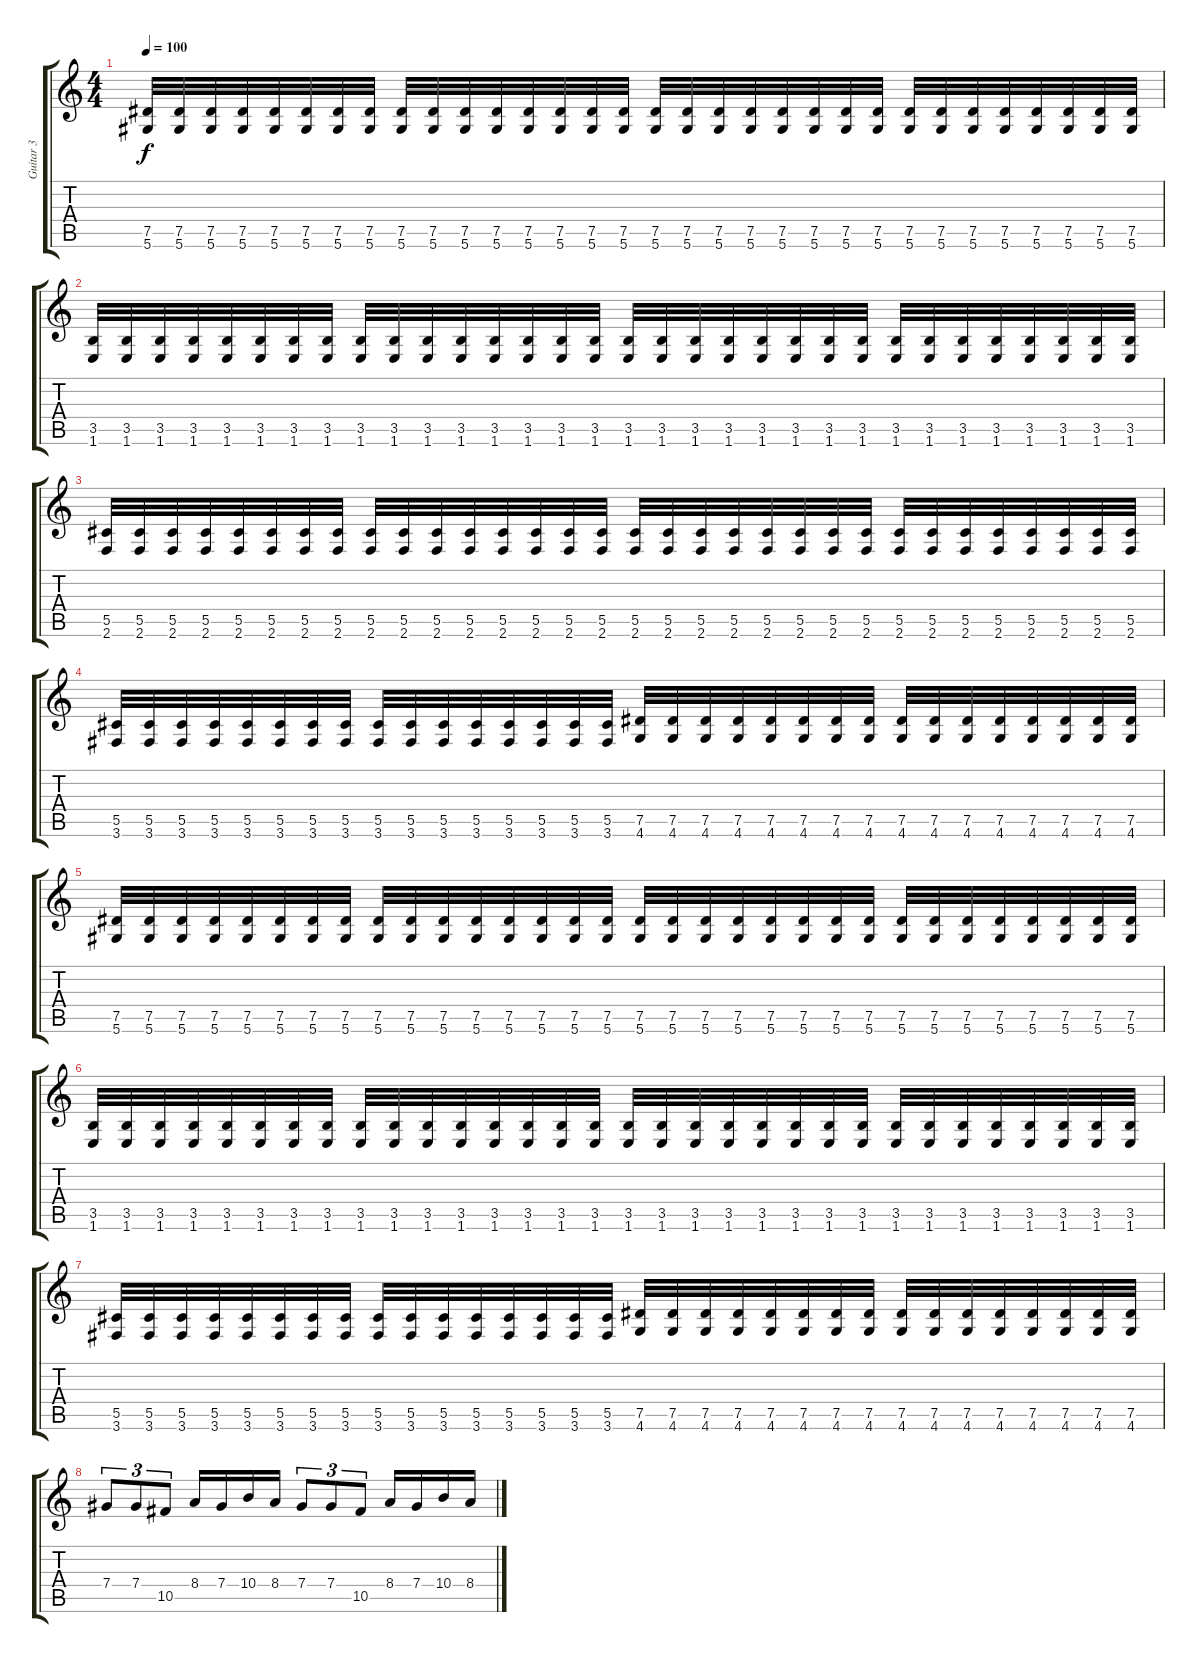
\track ("Guitar 3" "Guitar 3") {instrument distortionguitar}
\staff {score tabs}
\tuning (Eb4 Bb3 Gb3 Db3 Ab2 Eb2) {hide}
\ts (4 4)
\tempo 100
\clef g2
\ks c
(7.5 5.6).32{dy f} (7.5 5.6).32 (7.5 5.6).32 (7.5 5.6).32 (7.5 5.6).32 (7.5 5.6).32 (7.5 5.6).32 (7.5 5.6).32 (7.5 5.6).32 (7.5 5.6).32 (7.5 5.6).32 (7.5 5.6).32 (7.5 5.6).32 (7.5 5.6).32 (7.5 5.6).32 (7.5 5.6).32 (7.5 5.6).32 (7.5 5.6).32 (7.5 5.6).32 (7.5 5.6).32 (7.5 5.6).32 (7.5 5.6).32 (7.5 5.6).32 (7.5 5.6).32 (7.5 5.6).32 (7.5 5.6).32 (7.5 5.6).32 (7.5 5.6).32 (7.5 5.6).32 (7.5 5.6).32 (7.5 5.6).32 (7.5 5.6).32 |
(3.5 1.6).32 (3.5 1.6).32 (3.5 1.6).32 (3.5 1.6).32 (3.5 1.6).32 (3.5 1.6).32 (3.5 1.6).32 (3.5 1.6).32 (3.5 1.6).32 (3.5 1.6).32 (3.5 1.6).32 (3.5 1.6).32 (3.5 1.6).32 (3.5 1.6).32 (3.5 1.6).32 (3.5 1.6).32 (3.5 1.6).32 (3.5 1.6).32 (3.5 1.6).32 (3.5 1.6).32 (3.5 1.6).32 (3.5 1.6).32 (3.5 1.6).32 (3.5 1.6).32 (3.5 1.6).32 (3.5 1.6).32 (3.5 1.6).32 (3.5 1.6).32 (3.5 1.6).32 (3.5 1.6).32 (3.5 1.6).32 (3.5 1.6).32 |
(5.5 2.6).32 (5.5 2.6).32 (5.5 2.6).32 (5.5 2.6).32 (5.5 2.6).32 (5.5 2.6).32 (5.5 2.6).32 (5.5 2.6).32 (5.5 2.6).32 (5.5 2.6).32 (5.5 2.6).32 (5.5 2.6).32 (5.5 2.6).32 (5.5 2.6).32 (5.5 2.6).32 (5.5 2.6).32 (5.5 2.6).32 (5.5 2.6).32 (5.5 2.6).32 (5.5 2.6).32 (5.5 2.6).32 (5.5 2.6).32 (5.5 2.6).32 (5.5 2.6).32 (5.5 2.6).32 (5.5 2.6).32 (5.5 2.6).32 (5.5 2.6).32 (5.5 2.6).32 (5.5 2.6).32 (5.5 2.6).32 (5.5 2.6).32 |
(5.5 3.6).32 (5.5 3.6).32 (5.5 3.6).32 (5.5 3.6).32 (5.5 3.6).32 (5.5 3.6).32 (5.5 3.6).32 (5.5 3.6).32 (5.5 3.6).32 (5.5 3.6).32 (5.5 3.6).32 (5.5 3.6).32 (5.5 3.6).32 (5.5 3.6).32 (5.5 3.6).32 (5.5 3.6).32 (7.5 4.6).32 (7.5 4.6).32 (7.5 4.6).32 (7.5 4.6).32 (7.5 4.6).32 (7.5 4.6).32 (7.5 4.6).32 (7.5 4.6).32 (7.5 4.6).32 (7.5 4.6).32 (7.5 4.6).32 (7.5 4.6).32 (7.5 4.6).32 (7.5 4.6).32 (7.5 4.6).32 (7.5 4.6).32 |
(7.5 5.6).32 (7.5 5.6).32 (7.5 5.6).32 (7.5 5.6).32 (7.5 5.6).32 (7.5 5.6).32 (7.5 5.6).32 (7.5 5.6).32 (7.5 5.6).32 (7.5 5.6).32 (7.5 5.6).32 (7.5 5.6).32 (7.5 5.6).32 (7.5 5.6).32 (7.5 5.6).32 (7.5 5.6).32 (7.5 5.6).32 (7.5 5.6).32 (7.5 5.6).32 (7.5 5.6).32 (7.5 5.6).32 (7.5 5.6).32 (7.5 5.6).32 (7.5 5.6).32 (7.5 5.6).32 (7.5 5.6).32 (7.5 5.6).32 (7.5 5.6).32 (7.5 5.6).32 (7.5 5.6).32 (7.5 5.6).32 (7.5 5.6).32 |
(3.5 1.6).32 (3.5 1.6).32 (3.5 1.6).32 (3.5 1.6).32 (3.5 1.6).32 (3.5 1.6).32 (3.5 1.6).32 (3.5 1.6).32 (3.5 1.6).32 (3.5 1.6).32 (3.5 1.6).32 (3.5 1.6).32 (3.5 1.6).32 (3.5 1.6).32 (3.5 1.6).32 (3.5 1.6).32 (3.5 1.6).32 (3.5 1.6).32 (3.5 1.6).32 (3.5 1.6).32 (3.5 1.6).32 (3.5 1.6).32 (3.5 1.6).32 (3.5 1.6).32 (3.5 1.6).32 (3.5 1.6).32 (3.5 1.6).32 (3.5 1.6).32 (3.5 1.6).32 (3.5 1.6).32 (3.5 1.6).32 (3.5 1.6).32 |
(5.5 3.6).32 (5.5 3.6).32 (5.5 3.6).32 (5.5 3.6).32 (5.5 3.6).32 (5.5 3.6).32 (5.5 3.6).32 (5.5 3.6).32 (5.5 3.6).32 (5.5 3.6).32 (5.5 3.6).32 (5.5 3.6).32 (5.5 3.6).32 (5.5 3.6).32 (5.5 3.6).32 (5.5 3.6).32 (7.5 4.6).32 (7.5 4.6).32 (7.5 4.6).32 (7.5 4.6).32 (7.5 4.6).32 (7.5 4.6).32 (7.5 4.6).32 (7.5 4.6).32 (7.5 4.6).32 (7.5 4.6).32 (7.5 4.6).32 (7.5 4.6).32 (7.5 4.6).32 (7.5 4.6).32 (7.5 4.6).32 (7.5 4.6).32 |
7.4.8{tu (3 2)} 7.4.8{tu (3 2)} 10.5.8{tu (3 2)} 8.4.16 7.4.16 10.4.16 8.4.16 7.4.8{tu (3 2)} 7.4.8{tu (3 2)} 10.5.8{tu (3 2)} 8.4.16 7.4.16 10.4.16 8.4.16
